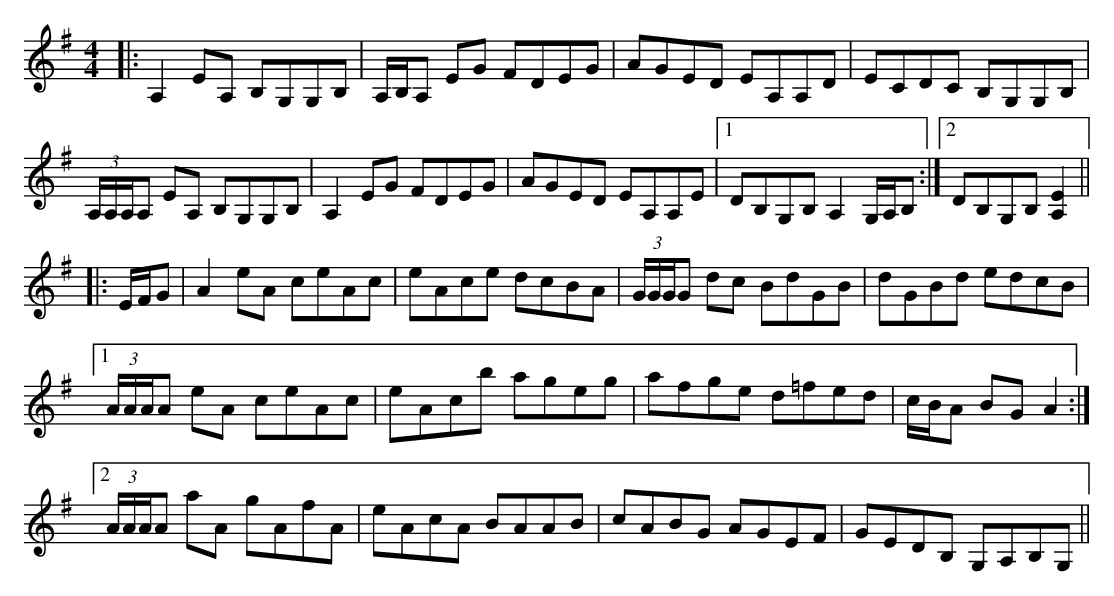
X:1
M:4/4
K:Ador
|:A,2 EA, B,G,G,B,|A,/B,/A, EG FDEG|AGED EA,A,D|ECDC B,G,G,B,|
(3A,/A,/A,/A, EA, B,G,G,B,|A,2 EG FDEG|AGED EA,A,E|1 DB,G,B, A,2 G,/A,/B,:|2 DB,G,B, [E2A,2]||
|:E/F/G|A2 eA ceAc|eAce dcBA|(3G/G/G/G dc BdGB|dGBd edcB|
[1(3A/A/A/A eA ceAc|eAcb ageg| afge d=fed|c/B/A BG A2:|
[2(3A/A/A/A aA gAfA|eAcA BAAB|cABG AGEF|GEDB, G,A,B,G,||
